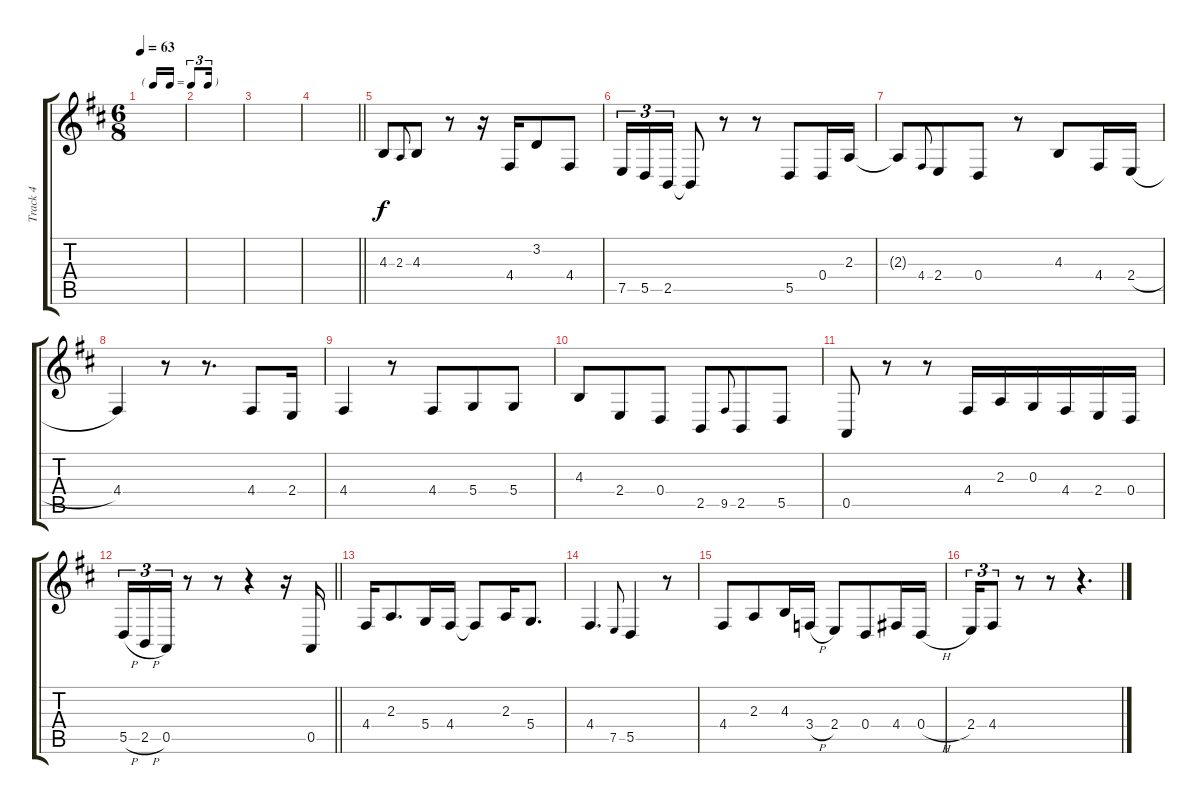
\track ("Track 4" "Track 4") {instrument altosax}
\staff {score tabs}
\tuning (E4 B3 G3 D3 A2 E2) {hide}
\ts (6 8)
\tf triplet16th
\tempo 63
\clef g2
\ks bminor
|
|
|
\barLineRight lightlight
|
4.3.8 2.3.8{gr onbeat} 4.3.8 r.8 r.16 4.4.16 3.2.8 4.4.8 |
7.5.16{tu (3 2)} 5.5.16{tu (3 2)} 2.5.16{tu (3 2)} 2.5{t}.8 r.8 r.8 5.5.8 0.4.16 2.3.16 |
2.3{t}.8 4.4.8{gr onbeat} 2.4.8 0.4.8 r.8 4.3.8 4.4.16 2.4{h}.16 |
4.4.4 r.8 r.8{d} 4.4.8 2.4.16 |
4.4.4 r.8 4.4.8 5.4.8 5.4.8 |
4.3.8 2.4.8 0.4.8 2.5.8 9.5.8{gr onbeat} 2.5.8 5.5.8 |
0.5.8 r.8 r.8 4.4.16 2.3.16 0.3.16 4.4.16 2.4.16 0.4.16 |
\barLineRight lightlight
5.5{h}.16{tu (3 2)} 2.5{h}.16{tu (3 2)} 0.5.16{tu (3 2)} r.8 r.8 r.4 r.16 0.5.16 |
4.4.16{volume 10} 2.3.8{d} 5.4.16 4.4.16 4.4{t}.8 2.3.16 5.4.8{d} |
4.4.4{d} 7.5.8{gr onbeat} 5.5.4 r.8 |
4.4.8 2.3.8 4.3.16 3.4{h}.16 2.4.8 0.4.8 4.4.16 0.4{h}.16 |
2.4.16{tu (3 2)} 4.4.8{tu (3 2)} r.8 r.8 r.4{d}
